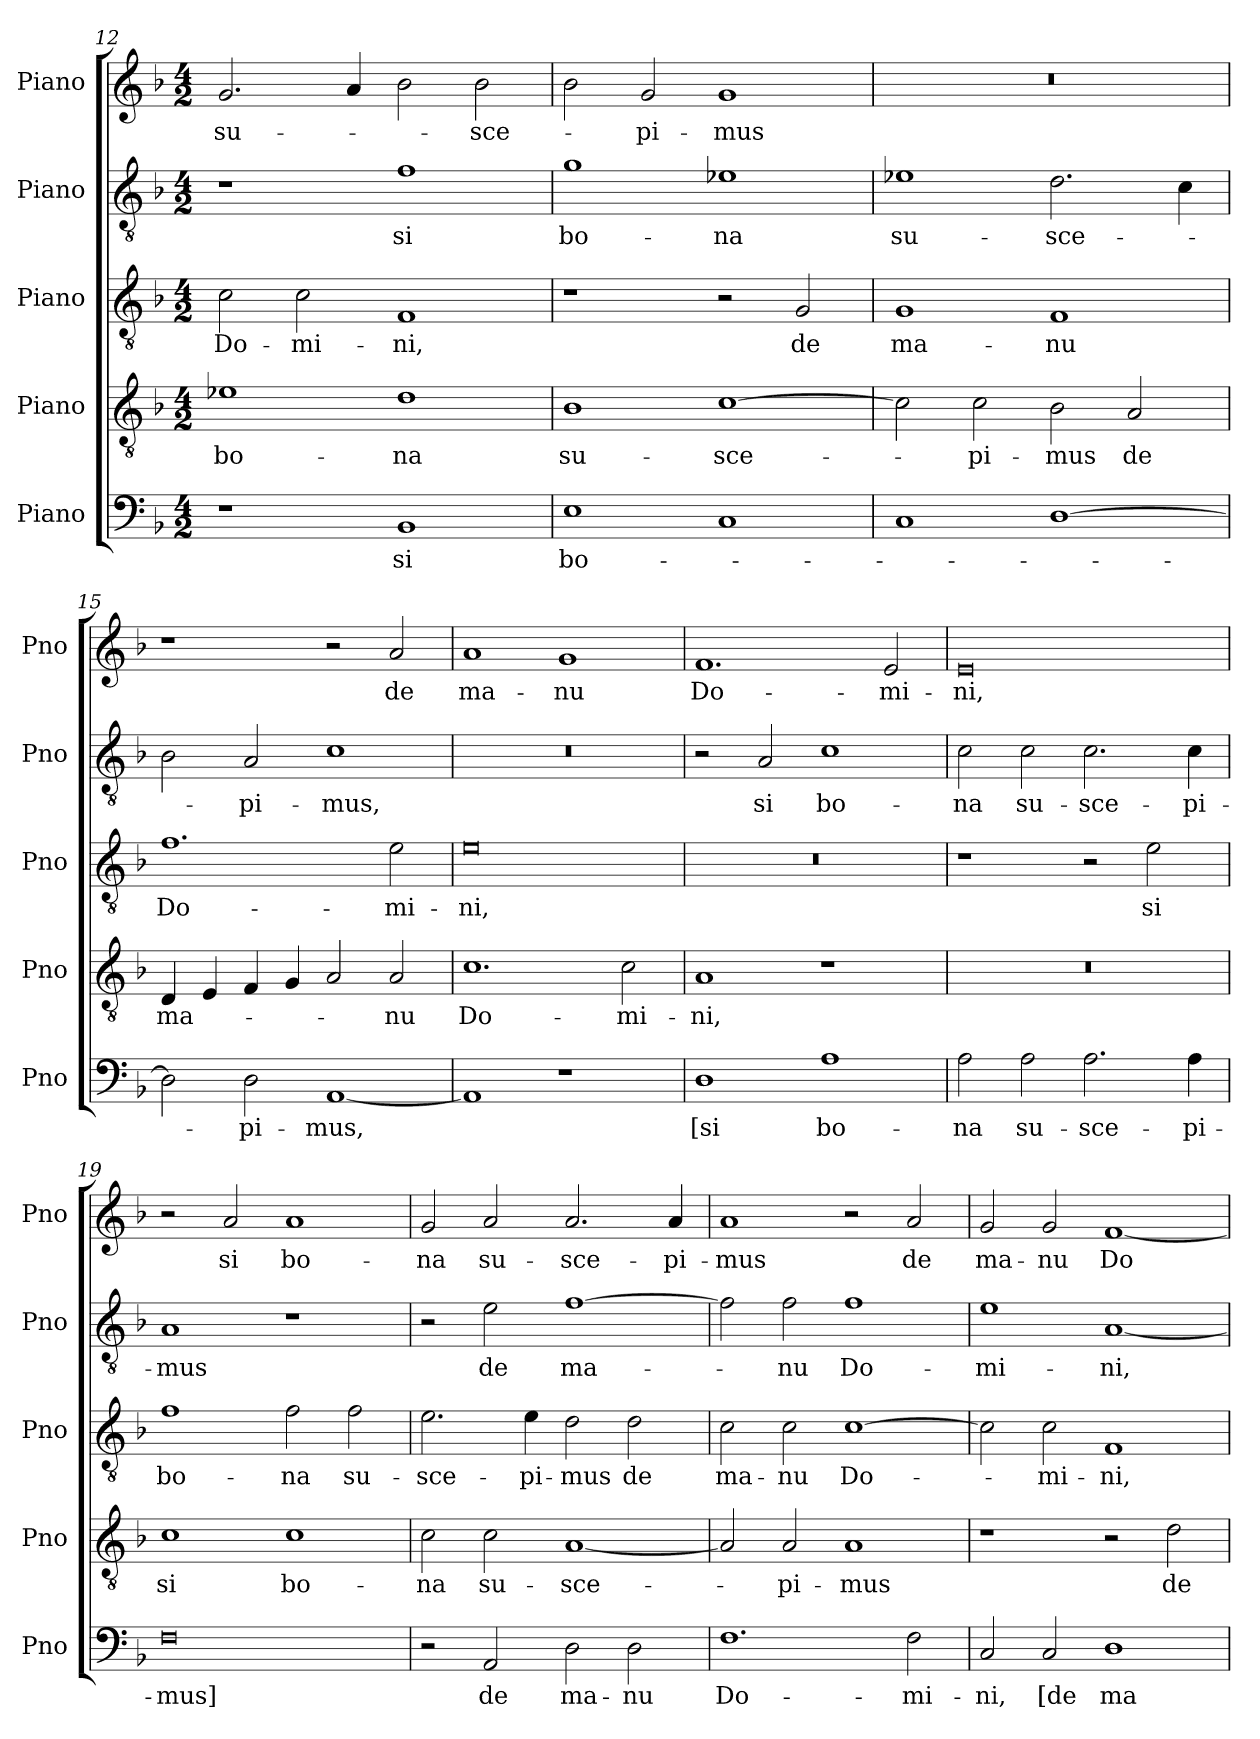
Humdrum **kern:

**kern	**text	**kern	**text	**kern	**text	**kern	**text	**kern	**text
*part5	*part5	*part4	*part4	*part3	*part3	*part2	*part2	*part1	*part1
*staff5	*staff5	*staff4	*staff4	*staff3	*staff3	*staff2	*staff2	*staff1	*staff1
*I"Piano	*	*I"Piano	*	*I"Piano	*	*I"Piano	*	*I"Piano	*
*I'Pno	*	*I'Pno	*	*I'Pno	*	*I'Pno	*	*I'Pno	*
*clefF4	*	*clefGv2	*	*clefGv2	*	*clefGv2	*	*clefG2	*
*k[b-]	*	*k[b-]	*	*k[b-]	*	*k[b-]	*	*k[b-]	*
*M4/2	*	*M4/2	*	*M4/2	*	*M4/2	*	*M4/2	*
=12	=12	=12	=12	=12	=12	=12	=12	=12	=12
!	!	!	!LO:LY:b	!	!LO:LY:b	!	!	!	!LO:LY:b
1r	.	1e-X	bo­-	2c\	Do-	1r	.	2.g/	su-
!	!	!	!	!	!LO:LY:b	!	!	!	!
.	.	.	.	2c\	-mi­-	.	.	.	.
.	.	.	.	.	.	.	.	4a/	.
!	!LO:LY:b	!	!LO:LY:b	!	!LO:LY:b	!	!LO:LY:b	!	!
1BB-	-si	1d	-na	1F	-ni,	1f	si	2b-\	.
!	!	!	!	!	!	!	!	!	!LO:LY:b
.	.	.	.	.	.	.	.	2b-\	-sce-
=13	=13	=13	=13	=13	=13	=13	=13	=13	=13
!	!LO:LY:b	!	!LO:LY:b	!	!	!	!LO:LY:b	!	!
1E	bo­-	1B-	su-	1r	.	1g	bo-	2b-\	.
!	!	!	!	!	!	!	!	!	!LO:LY:b
.	.	.	.	.	.	.	.	2g/	-pi-
!	!	!	!LO:LY:b	!	!	!	!LO:LY:b	!	!LO:LY:b
1C	.	[1c	-sce­-	2r	.	1e-X	-na	1g	-mus
!	!	!	!	!	!LO:LY:b	!	!	!	!
.	.	.	.	2G/	de	.	.	.	.
=14	=14	=14	=14	=14	=14	=14	=14	=14	=14
!	!	!	!	!	!LO:LY:b	!	!LO:LY:b	!	!
1C	.	2c\]	.	1G	ma­-	1e-X	su­-	0r	.
!	!	!	!LO:LY:b	!	!	!	!	!	!
.	.	2c\	-pi-	.	.	.	.	.	.
!	!	!	!LO:LY:b	!	!LO:LY:b	!	!LO:LY:b	!	!
[1D	.	2B-\	-mus	1F	-nu	2.d\	-sce-	.	.
!	!	!	!LO:LY:b	!	!	!	!	!	!
.	.	2A/	de	.	.	.	.	.	.
.	.	.	.	.	.	4c\	.	.	.
=15	=15	=15	=15	=15	=15	=15	=15	=15	=15
!	!	!	!LO:LY:b	!	!LO:LY:b	!	!	!	!
2D\]	.	4D/	ma-	1.f	Do­-	2B-\	.	1r	.
.	.	4E/	.	.	.	.	.	.	.
!	!LO:LY:b	!	!	!	!	!	!LO:LY:b	!	!
2D\	-pi-	4F/	.	.	.	2A/	-pi­-	.	.
.	.	4G/	.	.	.	.	.	.	.
!	!LO:LY:b	!	!	!	!	!	!LO:LY:b	!	!
[1AA	-mus,	2A/	.	.	.	1c	-mus,	2r	.
!	!	!	!LO:LY:b	!	!LO:LY:b	!	!	!	!LO:LY:b
.	.	2A/	-nu	2e\	-mi-	.	.	2a/	de
!!LO:LB:g=z
=16	=16	=16	=16	=16	=16	=16	=16	=16	=16
!	!	!	!LO:LY:b	!	!LO:LY:b	!	!	!	!LO:LY:b
1AA]	.	1.c	Do­-	0e	-ni,	0r	.	1a	ma-
!	!	!	!	!	!	!	!	!	!LO:LY:b
1r	.	.	.	.	.	.	.	1g	-nu
!	!	!	!LO:LY:b	!	!	!	!	!	!
.	.	2c\	-mi­-	.	.	.	.	.	.
=17	=17	=17	=17	=17	=17	=17	=17	=17	=17
!	!LO:LY:b	!	!LO:LY:b	!	!	!	!	!	!LO:LY:b
1D	[si	1A	-ni,	0r	.	2r	.	1.f	Do­-
!	!	!	!	!	!	!	!LO:LY:b	!	!
.	.	.	.	.	.	2A/	si	.	.
!	!LO:LY:b	!	!	!	!	!	!LO:LY:b	!	!
1A	bo-	1r	.	.	.	1c	bo-	.	.
!	!	!	!	!	!	!	!	!	!LO:LY:b
.	.	.	.	.	.	.	.	2e/	-mi-
=18	=18	=18	=18	=18	=18	=18	=18	=18	=18
!	!LO:LY:b	!	!	!	!	!	!LO:LY:b	!	!LO:LY:b
2A\	-na	0r	.	1r	.	2c\	-na	0e	-ni,
!	!LO:LY:b	!	!	!	!	!	!LO:LY:b	!	!
2A\	su­-	.	.	.	.	2c\	su­-	.	.
!	!LO:LY:b	!	!	!	!	!	!LO:LY:b	!	!
2.A\	-sce-	.	.	2r	.	2.c\	-sce-	.	.
!	!	!	!	!	!LO:LY:b	!	!	!	!
.	.	.	.	2e\	si	.	.	.	.
!	!LO:LY:b	!	!	!	!	!	!LO:LY:b	!	!
4A\	-pi-	.	.	.	.	4c\	-pi­-	.	.
=19	=19	=19	=19	=19	=19	=19	=19	=19	=19
!	!LO:LY:b	!	!LO:LY:b	!	!LO:LY:b	!	!LO:LY:b	!	!
0F	-mus]	1c	si	1f	bo-	1A	-mus	2r	.
!	!	!	!	!	!	!	!	!	!LO:LY:b
.	.	.	.	.	.	.	.	2a/	si
!	!	!	!LO:LY:b	!	!LO:LY:b	!	!	!	!LO:LY:b
.	.	1c	bo-	2f\	-na	1r	.	1a	bo­-
!	!	!	!	!	!LO:LY:b	!	!	!	!
.	.	.	.	2f\	su­-	.	.	.	.
=20	=20	=20	=20	=20	=20	=20	=20	=20	=20
!	!	!	!LO:LY:b	!	!LO:LY:b	!	!	!	!LO:LY:b
2r	.	2c\	-na	2.e\	-sce-	2r	.	2g/	-na
!	!LO:LY:b	!	!LO:LY:b	!	!	!	!LO:LY:b	!	!LO:LY:b
2AA/	de	2c\	su-	.	.	2e\	de	2a/	su-
!	!	!	!	!	!LO:LY:b	!	!	!	!
.	.	.	.	4e\	-pi-	.	.	.	.
!	!LO:LY:b	!	!LO:LY:b	!	!LO:LY:b	!	!LO:LY:b	!	!LO:LY:b
2D\	ma-	[1A	-sce-	2d\	-mus	[1f	ma-	2.a/	-sce­-
!	!LO:LY:b	!	!	!	!LO:LY:b	!	!	!	!
2D\	-nu	.	.	2d\	de	.	.	.	.
!	!	!	!	!	!	!	!	!	!LO:LY:b
.	.	.	.	.	.	.	.	4a/	-pi­-
=21	=21	=21	=21	=21	=21	=21	=21	=21	=21
!	!LO:LY:b	!	!	!	!LO:LY:b	!	!	!	!LO:LY:b
1.F	Do-	2A/]	.	2c\	ma-	2f\]	.	1a	-mus
!	!	!	!LO:LY:b	!	!LO:LY:b	!	!LO:LY:b	!	!
.	.	2A/	-pi-	2c\	-nu	2f\	-nu	.	.
!	!	!	!LO:LY:b	!	!LO:LY:b	!	!LO:LY:b	!	!
.	.	1A	-mus	[1c	Do-	1f	Do­-	2r	.
!	!LO:LY:b	!	!	!	!	!	!	!	!LO:LY:b
2F\	-mi­-	.	.	.	.	.	.	2a/	de
=22	=22	=22	=22	=22	=22	=22	=22	=22	=22
!	!LO:LY:b	!	!	!	!	!	!LO:LY:b	!	!LO:LY:b
2C/	-ni,	1r	.	2c\]	.	1e	-mi-	2g/	ma-
!	!LO:LY:b	!	!	!	!LO:LY:b	!	!	!	!LO:LY:b
2C/	[de	.	.	2c\	-mi-	.	.	2g/	-nu
!	!LO:LY:b	!	!	!	!LO:LY:b	!	!LO:LY:b	!	!LO:LY:b
1D	ma­-	2r	.	1F	-ni,	[1A	-ni,	[1f	Do­-
!	!	!	!LO:LY:b	!	!	!	!	!	!
.	.	2d\	de	.	.	.	.	.	.
=	=	=	=	=	=	=	=	=	=
*-	*-	*-	*-	*-	*-	*-	*-	*-	*-
